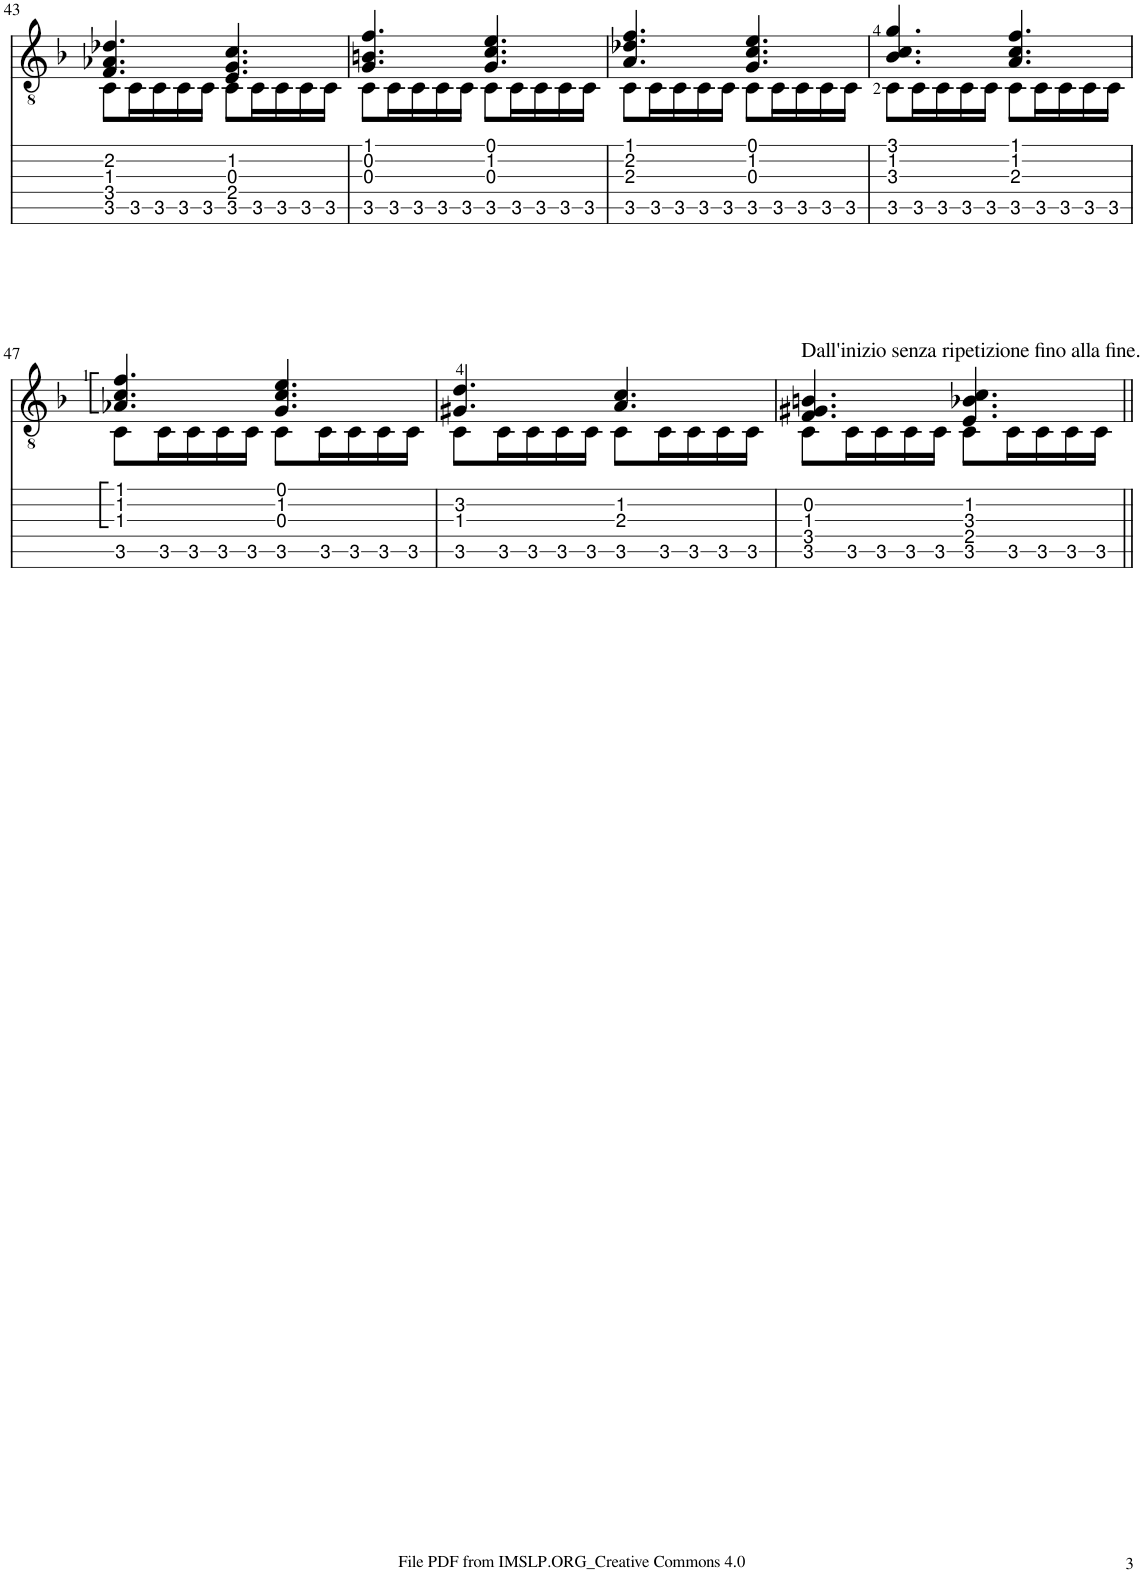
**kern	**kern
*part1	*part1
*staff2	*staff1
*I"Guitar	*
*I'Guit.	*
!!LO:PB:g=z
*	*clefGv2
*k[b-]	*k[b-]
*M6/8	*M6/8
=43	=43
*^	*^
4.F 4.A- 4.d-	8CL	4.F/ 4.A-X/ 4.d-X/	8C\L
.	16CL	.	16C\L
.	16C	.	16C\
.	16C	.	16C\
.	16CJJ	.	16C\JJ
4.E 4.G 4.c	8CL	4.E/ 4.G/ 4.c/	8C\L
.	16CL	.	16C\L
.	16C	.	16C\
.	16C	.	16C\
.	16CJJ	.	16C\JJ
=44	=44	=44	=44
4.G 4.B 4.f	8CL	4.G/ 4.Bn/ 4.f/	8C\L
.	16CL	.	16C\L
.	16C	.	16C\
.	16C	.	16C\
.	16CJJ	.	16C\JJ
4.G 4.c 4.e	8CL	4.G/ 4.c/ 4.e/	8C\L
.	16CL	.	16C\L
.	16C	.	16C\
.	16C	.	16C\
.	16CJJ	.	16C\JJ
=45	=45	=45	=45
4.A 4.d- 4.f	8CL	4.A/ 4.d-X/ 4.f/	8C\L
.	16CL	.	16C\L
.	16C	.	16C\
.	16C	.	16C\
.	16CJJ	.	16C\JJ
4.G 4.c 4.e	8CL	4.G/ 4.c/ 4.e/	8C\L
.	16CL	.	16C\L
.	16C	.	16C\
.	16C	.	16C\
.	16CJJ	.	16C\JJ
=46	=46	=46	=46
4.B- 4.c 4.g	8CL	4.B-/ 4.c/ 4.g/	8C\L
.	16CL	.	16C\L
.	16C	.	16C\
.	16C	.	16C\
.	16CJJ	.	16C\JJ
4.A 4.c 4.f	8CL	4.A/ 4.c/ 4.f/	8C\L
.	16CL	.	16C\L
.	16C	.	16C\
.	16C	.	16C\
.	16CJJ	.	16C\JJ
!!LO:LB:g=z	!!
=47	=47	=47	=47
4.A-: 4.c: 4.f:	8CL	4.A-X/: 4.c/: 4.f/:	8C\L
.	16CL	.	16C\L
.	16C	.	16C\
.	16C	.	16C\
.	16CJJ	.	16C\JJ
4.G 4.c 4.e	8CL	4.G/ 4.c/ 4.e/	8C\L
.	16CL	.	16C\L
.	16C	.	16C\
.	16C	.	16C\
.	16CJJ	.	16C\JJ
=48	=48	=48	=48
4.G# 4.d	8CL	4.G#X/ 4.d/	8C\L
.	16CL	.	16C\L
.	16C	.	16C\
.	16C	.	16C\
.	16CJJ	.	16C\JJ
4.A 4.c	8CL	4.A/ 4.c/	8C\L
.	16CL	.	16C\L
.	16C	.	16C\
.	16C	.	16C\
.	16CJJ	.	16C\JJ
=49	=49	=49	=49
!	!	!LO:TX:a:t=Dall'inizio senza ripetizione fino alla fine.	!
4.F 4.G# 4.B	8CL	4.F/ 4.G#X/ 4.Bn/	8C\L
.	16CL	.	16C\L
.	16C	.	16C\
.	16C	.	16C\
.	16CJJ	.	16C\JJ
4.E 4.B- 4.c	8CL	4.E/ 4.B-X/ 4.c/	8C\L
.	16CL	.	16C\L
.	16C	.	16C\
.	16C	.	16C\
.	16CJJ	.	16C\JJ
*v	*v	*	*
*	*v	*v
=||	=||
*-	*-
